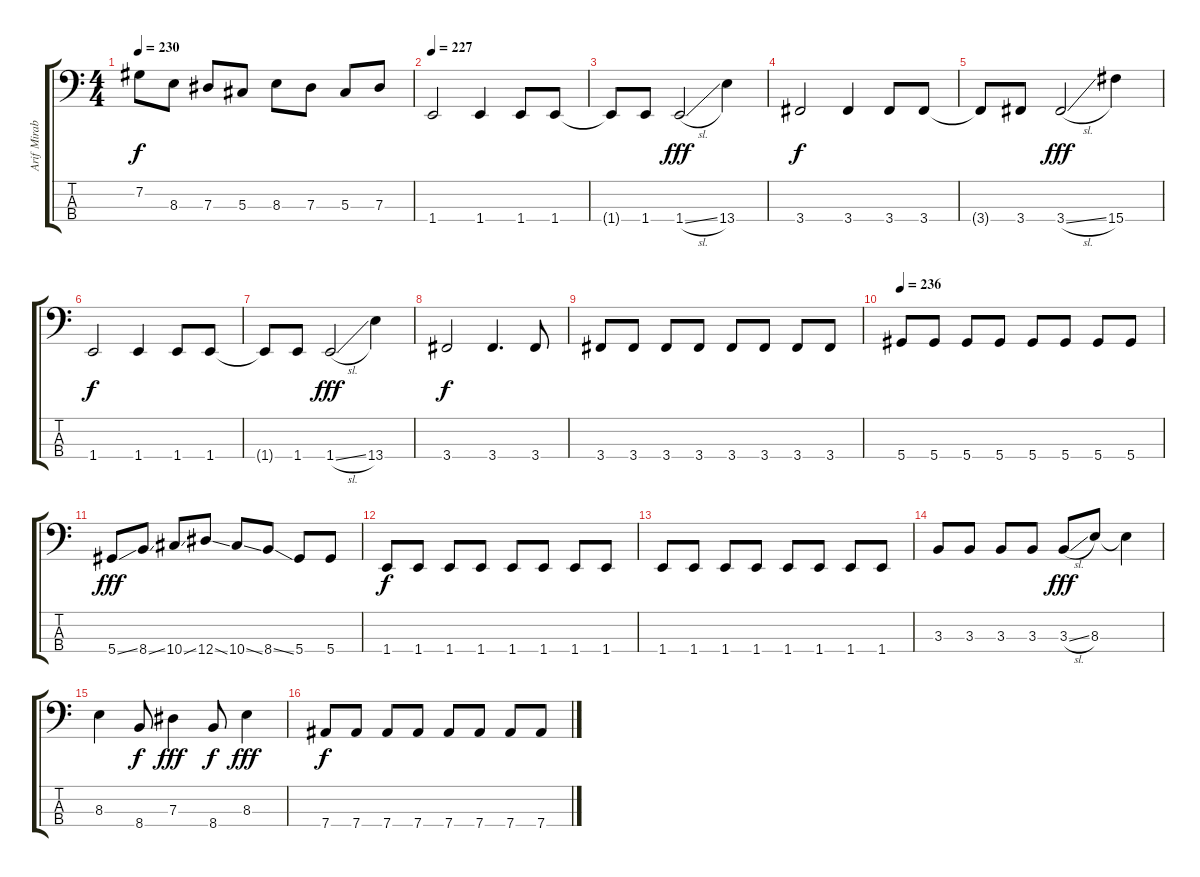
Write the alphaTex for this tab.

\track ("Arif Mirabdolbaghi" "Arif Mirab") {instrument electricbassfinger}
\staff {score tabs}
\tuning (Gb2 Db2 Ab1 Eb1) {hide}
\ts (4 4)
\tempo 230
\clef f4
\ks c
7.2.8{dy f} 8.3.8 7.3.8 5.3.8 8.3.8 7.3.8 5.3.8 7.3.8 |
\tempo 227
1.4.2 1.4.4 1.4.8 1.4.8 |
1.4{t}.8 1.4.8 1.4{sl}.2{dy fff} 13.4.4 |
3.4.2{dy f} 3.4.4 3.4.8 3.4.8 |
3.4{t}.8 3.4.8 3.4{sl}.2{dy fff} 15.4.4 |
1.4.2{dy f} 1.4.4 1.4.8 1.4.8 |
1.4{t}.8 1.4.8 1.4{sl}.2{dy fff} 13.4.4 |
3.4.2{dy f} 3.4.4{d} 3.4.8 |
3.4.8 3.4.8 3.4.8 3.4.8 3.4.8 3.4.8 3.4.8 3.4.8 |
\tempo 236
5.4.8 5.4.8 5.4.8 5.4.8 5.4.8 5.4.8 5.4.8 5.4.8 |
5.4{ss}.8{dy fff} 8.4{ss}.8 10.4{ss}.8 12.4{ss}.8 10.4{ss}.8 8.4{ss}.8 5.4.8 5.4.8 |
1.4.8{dy f} 1.4.8 1.4.8 1.4.8 1.4.8 1.4.8 1.4.8 1.4.8 |
1.4.8 1.4.8 1.4.8 1.4.8 1.4.8 1.4.8 1.4.8 1.4.8 |
3.3.8 3.3.8 3.3.8 3.3.8 3.3{sl}.8{dy fff} 8.3.8 8.3{t}.4 |
8.3.4 8.4.8{dy f} 7.3.4{dy fff} 8.4.8{dy f} 8.3.4{dy fff} |
7.4.8{dy f} 7.4.8 7.4.8 7.4.8 7.4.8 7.4.8 7.4.8 7.4.8
